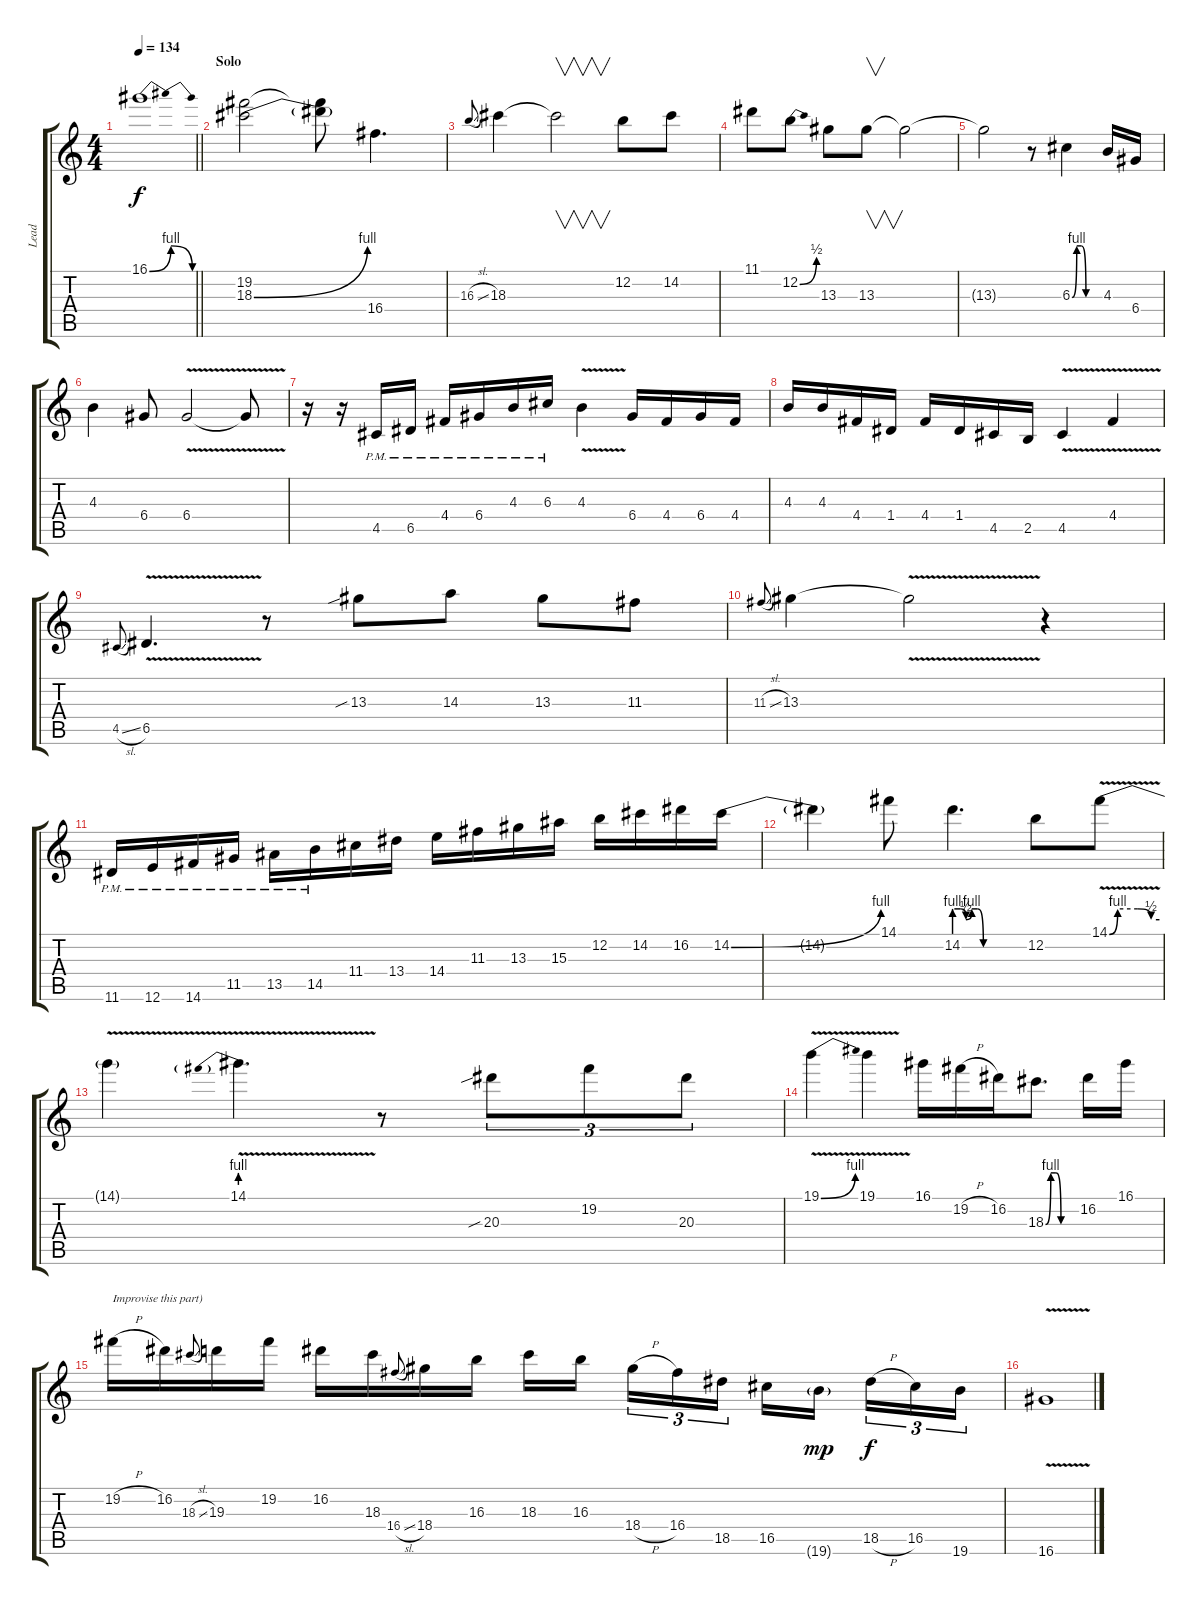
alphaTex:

\track ("Lead" "Lead") {instrument overdrivenguitar}
\staff {score tabs}
\tuning (E4 B3 G3 D3 A2 E2) {hide}
\ts (4 4)
\tempo 134
\clef g2
\barLineRight lightlight
\ks aminor
16.1{be (bendrelease 0 0 5 4 15 4 60 0)}.1{dy f} |
\section ("" "Solo")
(19.2 18.3{be (bend 0 0 60 4)}).2 (19.2{t} 18.3{t}).8 16.4.4{d} |
16.3{sl}.8{gr onbeat} 18.3.4 18.3{t}.2{v} 12.2.8 14.2.8 |
11.1.8 12.2{be (bend 0 0 60 2)}.8 13.3.8 13.3.8{v} 13.3{t}.2 |
13.3{t}.2 r.8 6.3{be (custom 0 0 10 4 20 4 30 0 60 0)}.4 4.3.16 6.4.16 |
4.3.4 6.4.8 6.4{v}.2 6.4{t}.8 |
r.16 r.16 4.5{pm}.16 6.5{pm}.16 4.4{pm}.16 6.4{pm}.16 4.3{pm}.16 6.3{pm}.16 4.3{v}.4 6.4.16 4.4.16 6.4.16 4.4.16 |
4.3.16 4.3.16 4.4.16 1.4.16 4.4.16 1.4.16 4.5.16 2.5.16 4.5{v}.4 4.4{v}.4 |
4.5{sl}.8{gr onbeat} 6.5{v}.4{d} r.8 13.3{sib}.8 14.3.8 13.3.8 11.3.8 |
11.3{sl}.8{gr onbeat} 13.3.4 13.3{v t}.2 r.4 |
11.6{pm}.16 12.6{pm}.16 14.6{pm}.16 11.5{pm}.16 13.5{pm}.16 14.5{pm}.16 11.4.16 13.4.16 14.4.16 11.3.16 13.3.16 15.3.16 12.2.16 14.2.16 16.2.16 14.2{be (bend 0 0 60 4)}.16 |
14.2{t}.4 14.1.8 14.2{be (custom 0 4 5 4 10 2 15 4 20 4 25 0 50 0 60 0)}.4{d} 12.2.8 14.1{be (custom 0 0 10 4 34 4 50 2 60 2) v}.8 |
14.1{t}.4 14.1{be (prebend 0 4 60 4) v}.4{d} r.8 20.3{sib}.8{tu (3 2)} 19.2.8{tu (3 2)} 20.3.8{tu (3 2)} |
19.1{be (bend 0 0 60 4) v}.4 19.1{v}.4 16.1.16 19.2{h}.16 16.2.16 18.3{be (custom 0 0 10 4 20 4 30 0 60 0)}.8{d} 16.2.16 16.1.16 |
19.2{h}.16{txt "Improvise this part)"} 16.2.16 18.3{sl}.8{gr onbeat} 19.3.16 19.2.16 16.2.16 18.3.16 16.4{sl}.8{gr onbeat} 18.4.16 16.3.16 18.3.16 16.3.16{beam splitsecondary} 18.4{h}.16{tu (3 2)} 16.4.16{tu (3 2)} 18.5.16{tu (3 2)} 16.5.16 19.6{g}.16{dy mp beam splitsecondary} 18.5{h}.16{tu (3 2) dy f} 16.5.16{tu (3 2)} 19.6.16{tu (3 2)} |
16.6{v}.1
